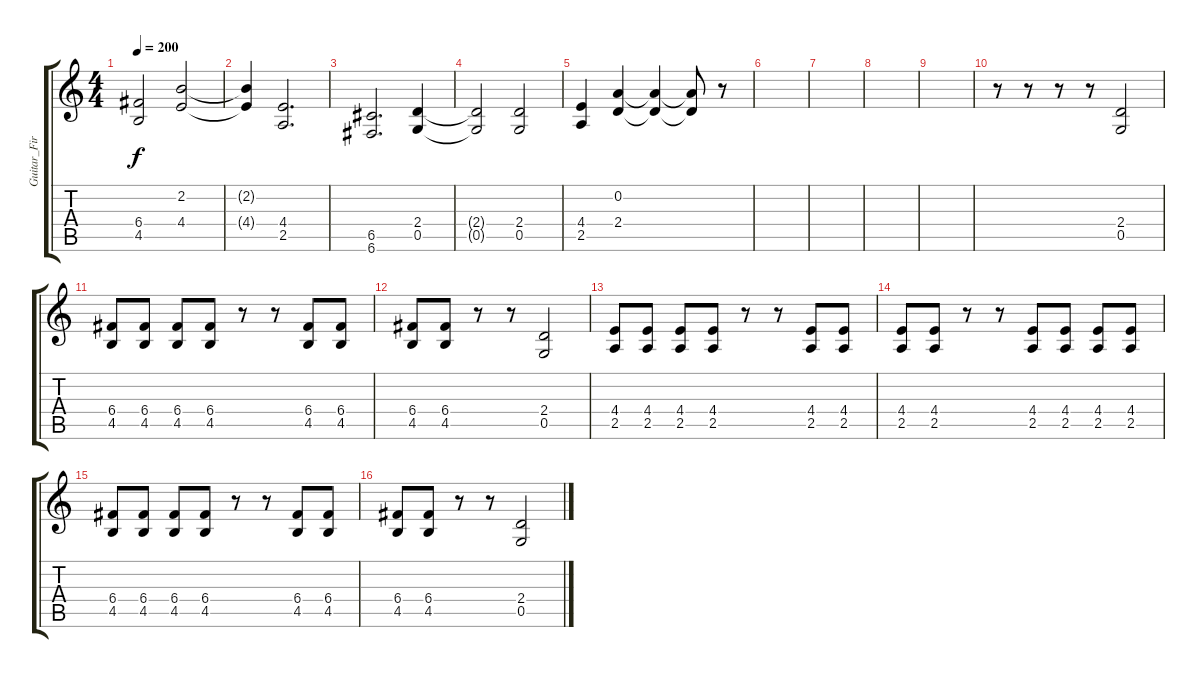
\track ("Guitar_First" "Guitar_Fir") {instrument distortionguitar}
\staff {score tabs}
\tuning (D4 A3 F3 C3 G2 C2) {hide}
\ts (4 4)
\tempo 200
\clef g2
\ks c
(6.4{t} 4.5{t}).2{dy f} (2.2 4.4).2 |
(2.2{t} 4.4{t}).4 (4.4 2.5).2{d} |
(6.5 6.6).2{d} (2.4 0.5).4 |
(2.4{t} 0.5{t}).2 (2.4 0.5).2 |
(4.4 2.5).4 (0.2 2.4).4 (0.2{t} 2.4{t}).4 (0.2{t} 2.4{t}).8 r.8 |
|
|
|
|
r.8 r.8 r.8 r.8 (2.4 0.5).2 |
(6.4 4.5).8 (6.4 4.5).8 (6.4 4.5).8 (6.4 4.5).8 r.8 r.8 (6.4 4.5).8 (6.4 4.5).8 |
(6.4 4.5).8 (6.4 4.5).8 r.8 r.8 (2.4 0.5).2 |
(4.4 2.5).8 (4.4 2.5).8 (4.4 2.5).8 (4.4 2.5).8 r.8 r.8 (4.4 2.5).8 (4.4 2.5).8 |
(4.4 2.5).8 (4.4 2.5).8 r.8 r.8 (4.4 2.5).8 (4.4 2.5).8 (4.4 2.5).8 (4.4 2.5).8 |
(6.4 4.5).8 (6.4 4.5).8 (6.4 4.5).8 (6.4 4.5).8 r.8 r.8 (6.4 4.5).8 (6.4 4.5).8 |
(6.4 4.5).8 (6.4 4.5).8 r.8 r.8 (2.4 0.5).2
